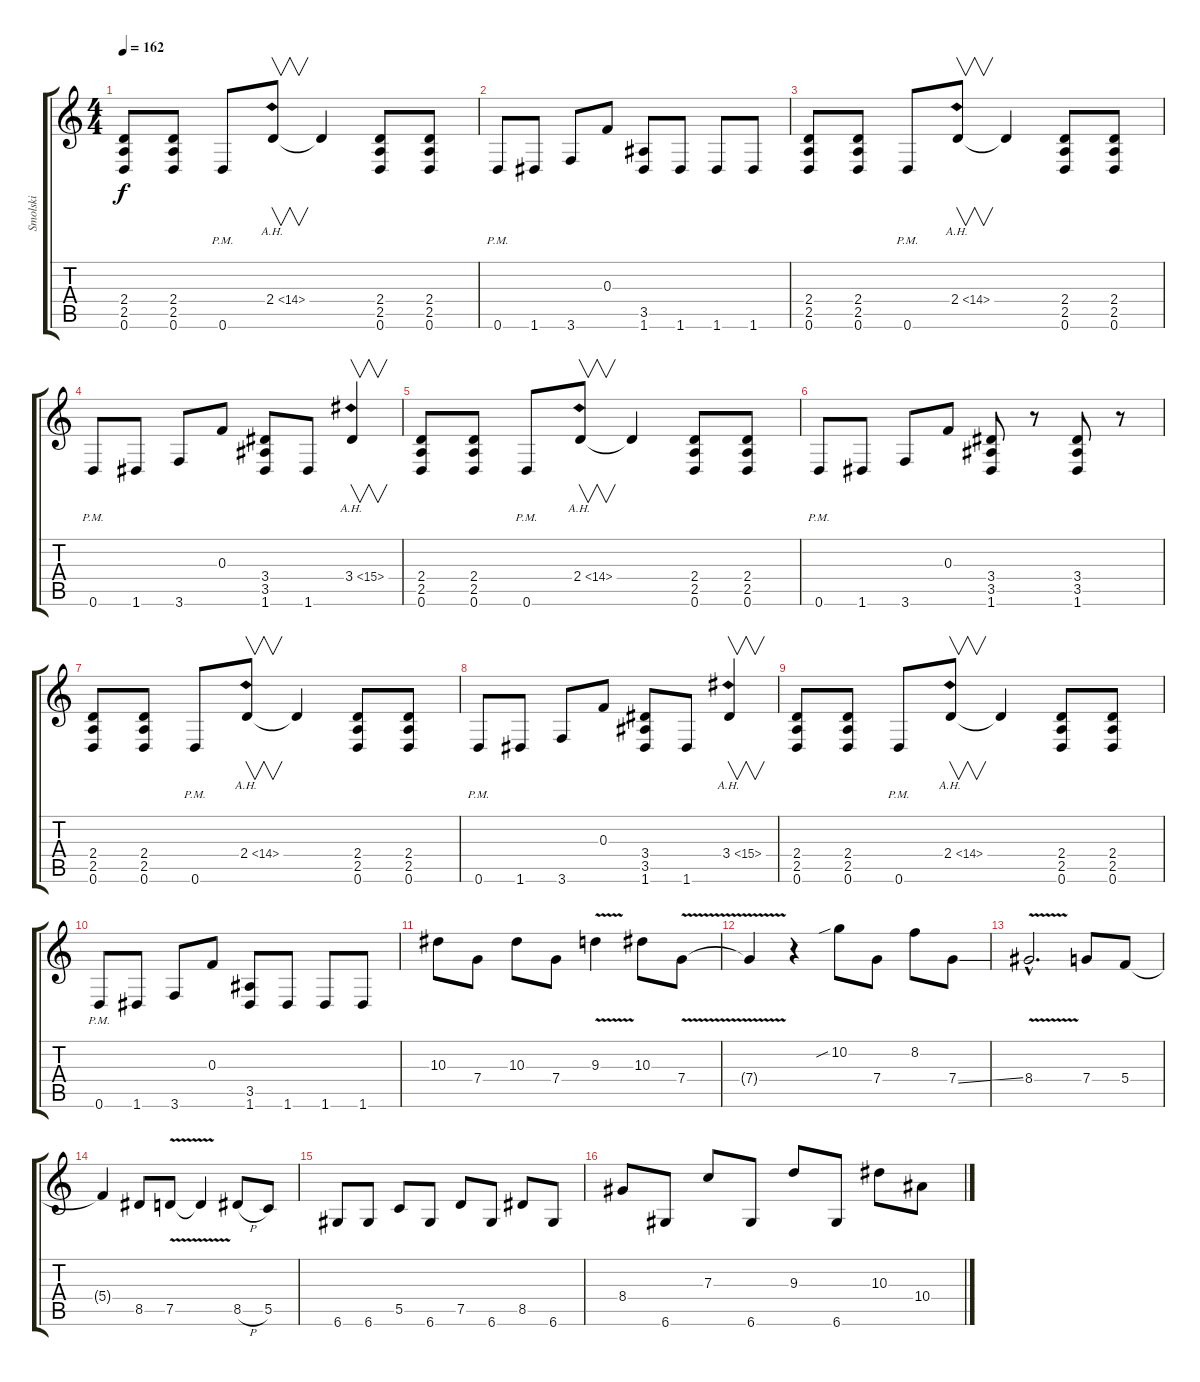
\track ("Smolski" "Smolski") {instrument distortionguitar}
\staff {score tabs}
\tuning (D4 A3 F3 C3 G2 D2) {hide}
\ts (4 4)
\tempo 162
\clef g2
\ks c
(2.4 2.5 0.6).8{dy f} (2.4 2.5 0.6).8 0.6{pm}.8 2.4{ah 12}.8{v} 2.4{t}.4 (2.4 2.5 0.6).8 (2.4 2.5 0.6).8 |
0.6{pm}.8 1.6.8 3.6.8 0.3.8 (3.5 1.6).8 1.6.8 1.6.8 1.6.8 |
(2.4 2.5 0.6).8 (2.4 2.5 0.6).8 0.6{pm}.8 2.4{ah 12}.8{v} 2.4{t}.4 (2.4 2.5 0.6).8 (2.4 2.5 0.6).8 |
0.6{pm}.8 1.6.8 3.6.8 0.3.8 (3.4 3.5 1.6).8 1.6.8 3.4{ah 12}.4{v} |
(2.4 2.5 0.6).8 (2.4 2.5 0.6).8 0.6{pm}.8 2.4{ah 12}.8{v} 2.4{t}.4 (2.4 2.5 0.6).8 (2.4 2.5 0.6).8 |
0.6{pm}.8 1.6.8 3.6.8 0.3.8 (3.4 3.5 1.6).8 r.8 (3.4 3.5 1.6).8 r.8 |
(2.4 2.5 0.6).8 (2.4 2.5 0.6).8 0.6{pm}.8 2.4{ah 12}.8{v} 2.4{t}.4 (2.4 2.5 0.6).8 (2.4 2.5 0.6).8 |
0.6{pm}.8 1.6.8 3.6.8 0.3.8 (3.4 3.5 1.6).8 1.6.8 3.4{ah 12}.4{v} |
(2.4 2.5 0.6).8 (2.4 2.5 0.6).8 0.6{pm}.8 2.4{ah 12}.8{v} 2.4{t}.4 (2.4 2.5 0.6).8 (2.4 2.5 0.6).8 |
0.6{pm}.8 1.6.8 3.6.8 0.3.8 (3.5 1.6).8 1.6.8 1.6.8 1.6.8 |
10.3.8 7.4.8 10.3.8 7.4.8 9.3{v}.4 10.3.8 7.4{v}.8 |
7.4{t}.4 r.4 10.2{sib}.8 7.4.8 8.2.8 7.4{ss}.8 |
8.4{v hac}.2{d} 7.4.8 5.4.8 |
5.4{t}.4 8.5.8 7.5{v}.8 7.5{t}.4 8.5{h}.8 5.5.8 |
6.6.8 6.6.8 5.5.8 6.6.8 7.5.8 6.6.8 8.5.8 6.6.8 |
8.4.8 6.6.8 7.3.8 6.6.8 9.3.8 6.6.8 10.3.8 10.4.8
